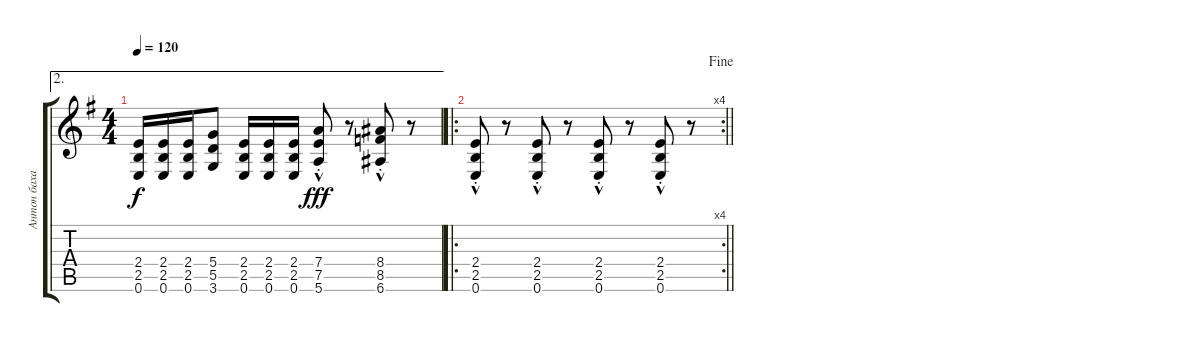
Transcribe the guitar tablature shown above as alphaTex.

\track ("Антон бахает" "Антон баха") {instrument overdrivenguitar}
\staff {score tabs}
\tuning (E4 B3 G3 D3 A2 E2) {hide}
\ae 2
\ts (4 4)
\tempo 120
\clef g2
\ks eminor
(2.4 2.5 0.6).16{dy f} (2.4 2.5 0.6).16 (2.4 2.5 0.6).16 (5.4 5.5 3.6).8 (2.4 2.5 0.6).16 (2.4 2.5 0.6).16 (2.4 2.5 0.6).16 (7.4{hac st} 7.5{hac st} 5.6{hac st}).8{dy fff} r.8 (8.4{hac st} 8.5{hac st} 6.6{hac st}).8 r.8 |
\ro
\rc 4
\jump fine
\barLineRight lightlight
(2.4{hac st} 2.5{hac st} 0.6{hac st}).8 r.8 (2.4{hac st} 2.5{hac st} 0.6{hac st}).8 r.8 (2.4{hac st} 2.5{hac st} 0.6{hac st}).8 r.8 (2.4{hac st} 2.5{hac st} 0.6{hac st}).8 r.8
